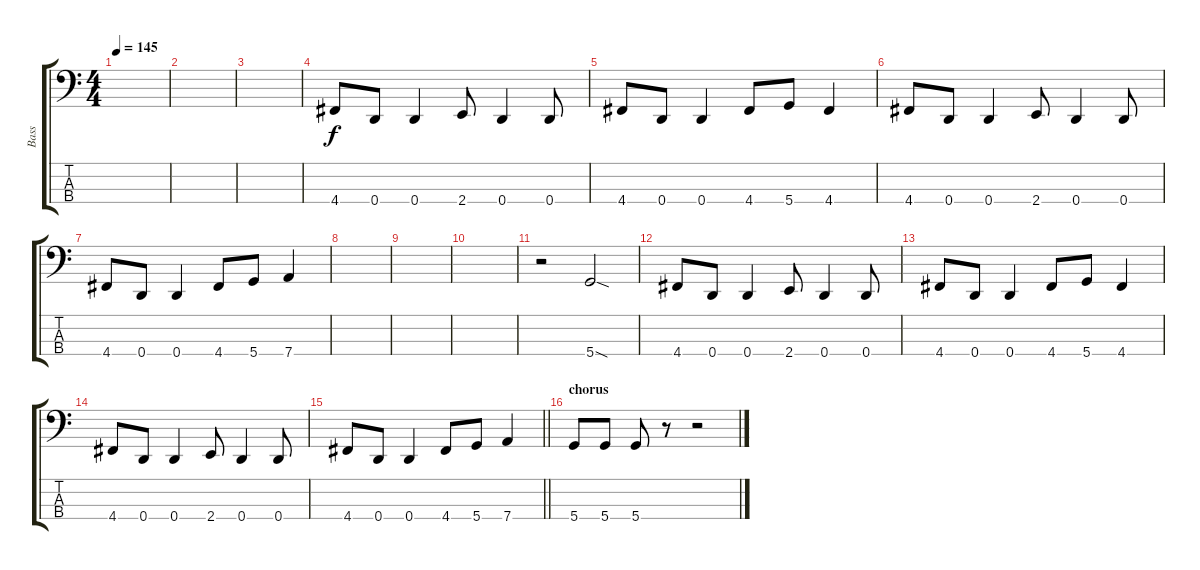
\track ("Bass" "Bass") {instrument electricbassfinger}
\staff {score tabs}
\tuning (G2 D2 A1 D1) {hide}
\ts (4 4)
\tempo 145
\clef f4
\ks c
|
|
|
4.4.8 0.4.8 0.4.4 2.4.8 0.4.4 0.4.8 |
4.4.8 0.4.8 0.4.4 4.4.8 5.4.8 4.4.4 |
4.4.8 0.4.8 0.4.4 2.4.8 0.4.4 0.4.8 |
4.4.8 0.4.8 0.4.4 4.4.8 5.4.8 7.4.4 |
|
|
|
r.2 5.4{sod}.2 |
4.4.8 0.4.8 0.4.4 2.4.8 0.4.4 0.4.8 |
4.4.8 0.4.8 0.4.4 4.4.8 5.4.8 4.4.4 |
4.4.8 0.4.8 0.4.4 2.4.8 0.4.4 0.4.8 |
\barLineRight lightlight
4.4.8 0.4.8 0.4.4 4.4.8 5.4.8 7.4.4 |
\section ("" "chorus")
5.4.8 5.4.8 5.4.8 r.8 r.2
